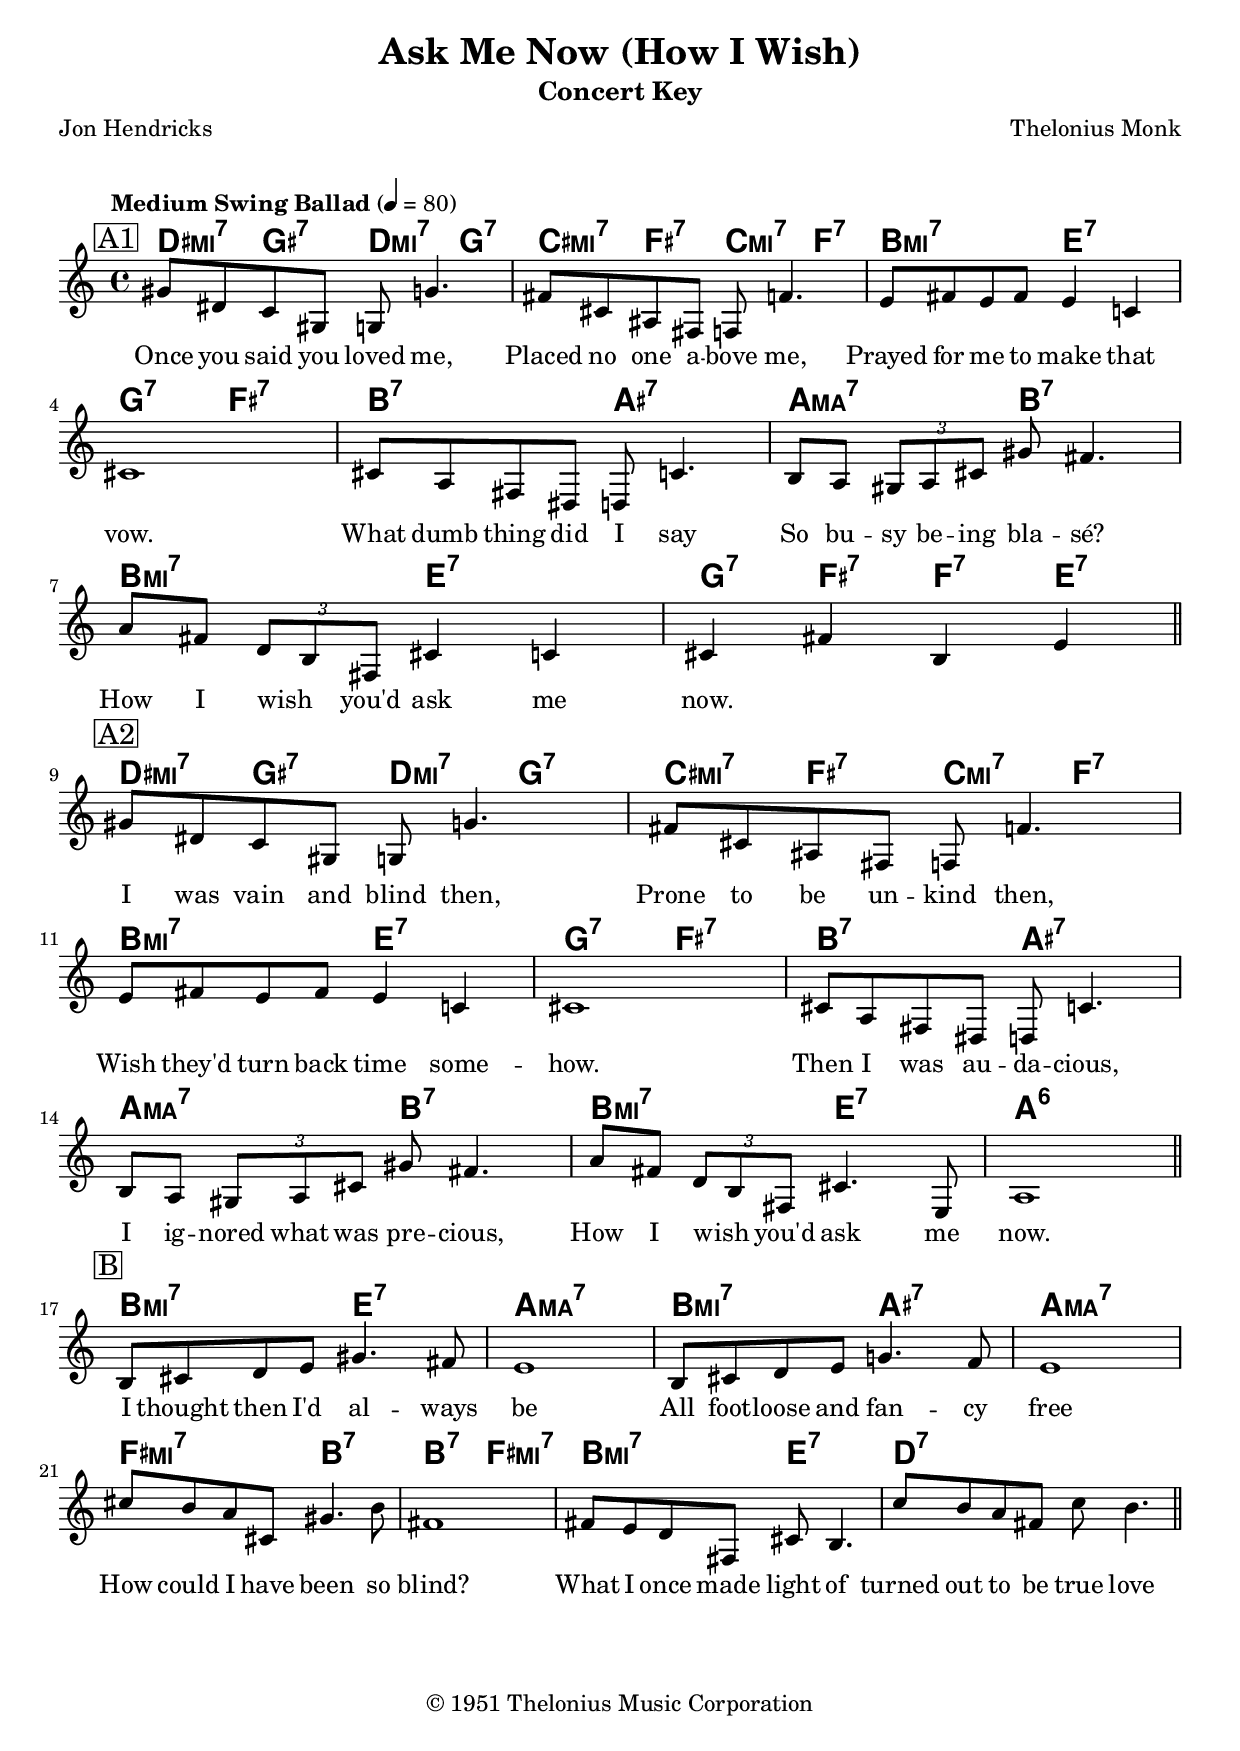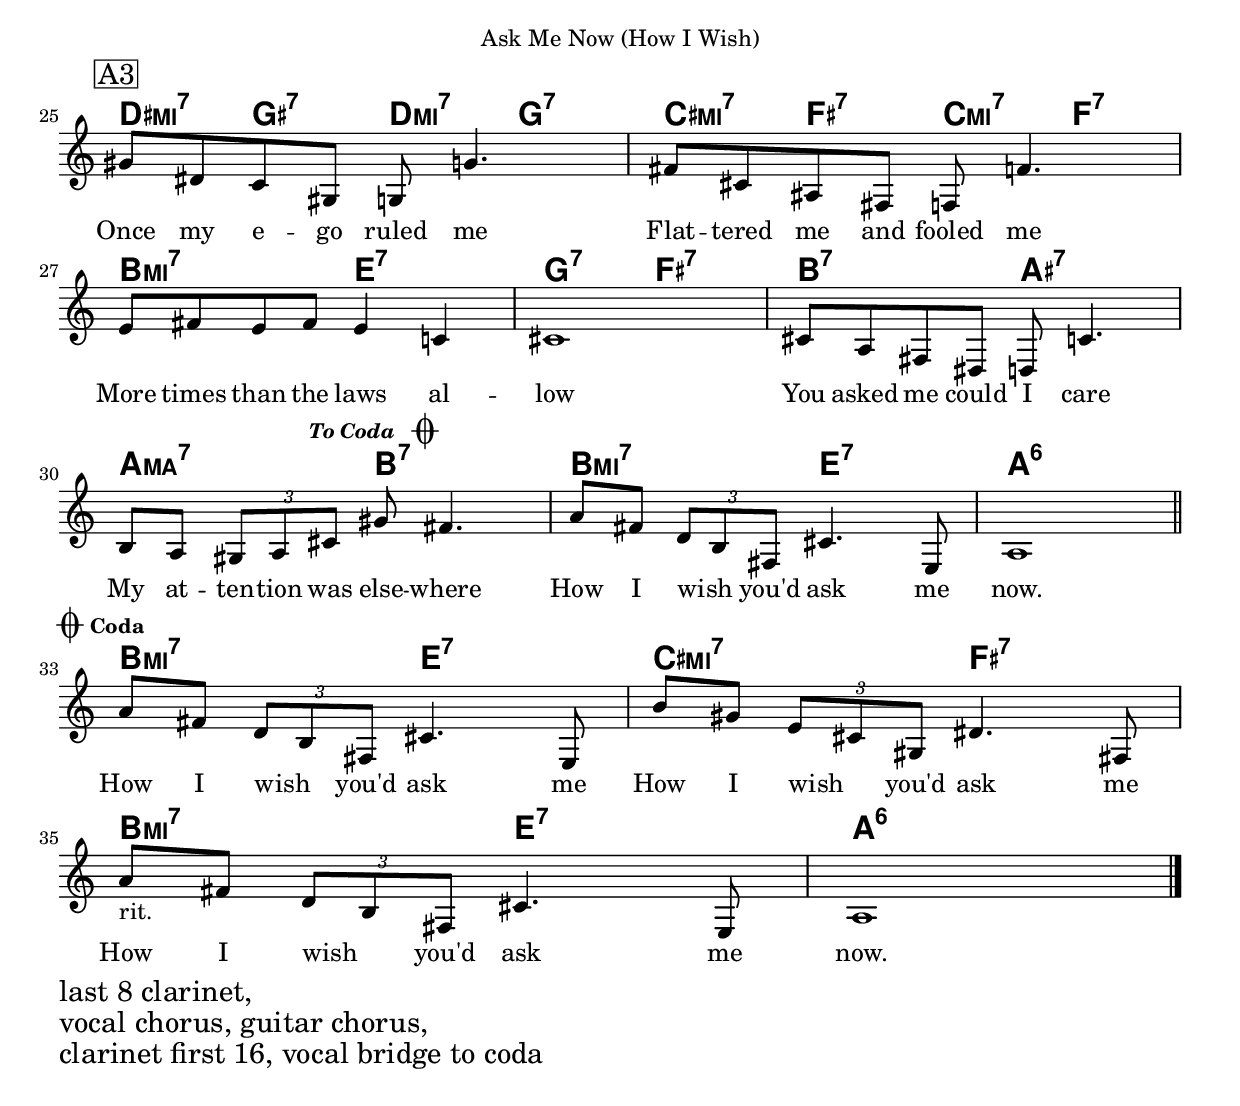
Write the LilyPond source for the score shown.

\version "2.24.0"

\include "english.ly"

instrument = "Concert Key"
whatKey = a,
whatClef = "treble"

%% -*- Mode: LilyPond -*-

\include "lead-sheets.ily"

\header {
  title = "Ask Me Now (How I Wish)"
  subtitle = \instrument
  poet = "Jon Hendricks"
  composer = "Thelonius Monk"
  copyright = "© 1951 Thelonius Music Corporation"
}

refrainLyrics = \lyricmode {
  Once you said you loved me,
  Placed no one a -- bove me,
  Prayed for me to make that vow.
  What dumb thing did I say
  So bu -- sy be -- ing bla -- sé?
  How I wish _ you'd ask me now. \skip 1 \skip 1 \skip 1
  I was vain and blind then,
  Prone to be un -- kind then,
  Wish they'd turn back time some -- how.
  Then I was au -- da -- cious,
  I ig -- nored what was pre -- cious,
  How I wish _ you'd ask me now.
  I thought then I'd al -- ways be
  All foot -- loose and fan -- cy free
  How could I have been so blind?
  What I once made light of turned out to be true love
  Once my e -- go ruled me
  Flat -- tered me and fooled me
  More times than the laws al -- low
  You asked me could I care
  My at -- ten -- tion was else -- where
  How I wish _ you'd ask me now.
  How I wish _ you'd ask me How I wish _ you'd ask me
  How I wish _ you'd ask me now.
}

refrainChords = \chordmode {
  g4:m7 c4:7 gf4:m7 cf4:7 f4:m7 bf4:7 e4:m7 a4:7 ef2:m7 af2:7
  b2:7 bf2:7 ef2:7 d2:7 df2:maj7 ef2:7
  
  ef2:m7 af2:7 b4:7 bf4:7 a4:7 af4:7

  g4:m7 c4:7 gf4:m7 cf4:7 f4:m7 bf4:7 e4:m7 a4:7 ef2:m7 af2:7
  b2:7 bf2:7 ef2:7 d2:7 df2:maj7 ef2:7
  
  ef2:m7 af2:7 df1:6
  
  
  ef2:m7 af2:7 df1:maj7 ef2:m7 d2:7 df1:maj7
  bf2:m7 ef2:7 ef2:7 bf2:m7 ef2:m7 af2:7 gf1:7
  
  g4:m7 c4:7 gf4:m7 cf4:7 f4:m7 bf4:7 e4:m7 a4:7 ef2:m7 af2:7
  b2:7 bf2:7 ef2:7 d2:7 df2:maj7 ef2:7
  
  ef2:m7 af2:7 df1:6

  ef2:m7 af2:7
  f2:m7 bf2:7
  ef2:m7 af2:7 df1:6
}

refrainKey = df

refrainMelody = \relative c'' {
  \time 4/4
  \clef \whatClef
  \tempo "Medium Swing Ballad" 4 = 80

  \mark \markup { \box "A1" }
  c8 g8 e8 c8 b8 b'4. | bf8 f8 d8 bf8 a8 a'4. |
  \allowBreak
  af8 bf8 af8 bf8 af4 e!4 | f1 |
  \allowBreak
  f8 df8 bf8 g8 fs8 e'!4. | ef8 df8 \tuplet 3/2 { c8 df8 f8 } c'8 bf4. |
  \allowBreak
  df8 bf8 \tuplet 3/2 { gf8 ef8 bf8 } f'4 e4 | f4 bf4 ef,4 af4 |
  \bar "||"
  \break

  \mark \markup { \box "A2" }
  c8 g8 e8 c8 b8 b'4. | bf8 f8 d8 bf8 a8 a'4. |
  \allowBreak
  af8 bf8 af8 bf8 af4 e!4 | f1 |
  \allowBreak
  f8 df8 bf8 g8 fs8 e'!4. | ef8 df8 \tuplet 3/2 { c8 df8 f8 } c'8 bf4. |
  \allowBreak
  df8 bf8 \tuplet 3/2 { gf8 ef8 bf8 } f'4. af,8 | df1 |
  \bar "||"
  \break

  \mark \markup { \box "B" }
  ef8 f8 gf8 af8 c4. bf8 | af1 |
  \allowBreak
  ef8 f8 gf8 af8 b!4. a8 | af1 |
  \allowBreak
  f'8 ef8 df8 f,8 c'4. ef8 | bf1 | 
  \allowBreak
  bf8 af8 gf8 bf,8 f'8 ef4. | ff'8 ef8 df8 bf8 ff'8 ef4. |
  \bar "||"

  \pageBreak
  
  \mark \markup { \box "A3" }
  c8 g8 e8 c8 b8 b'4. | bf8 f8 d8 bf8 a8 a'4. |
  \allowBreak
  af8 bf8 af8 bf8 af4 e!4 | f1 |
  \allowBreak
  f8 df8 bf8 g8 fs8 e'!4. | ef8 df8 \tuplet 3/2 { c8 df8 f8 } c'8 \textToCoda bf4. |
  \allowBreak
  df8 bf8 \tuplet 3/2 { gf8 ef8 bf8 } f'4. af,8 | df1 |
  \bar "||"
  \break

  \textCoda
  df'8 bf8 \tuplet 3/2 { gf8 ef8 bf8 } f'4. af,8 |
  ef''8 c8 \tuplet 3/2 { af8 f8 c8 } g'4. bf,8 |
  \break
  df'8-"rit." bf8 \tuplet 3/2 { gf8 ef8 bf8 } f'4. af,8 | df1 |

  \bar "|."
}

\include "paper.ily"

\markup {
  % Leave a gap after the header
  \vspace #1
}

\include "refrain.ily"

performanceNotes =
\markup {
  \column {
    \line { \huge { "last 8 clarinet," } }
    \line { \huge { "vocal chorus, guitar chorus," } }
    \line { \huge { "clarinet first 16, vocal bridge to coda" } }
  }
}

\include "notes.ily"

